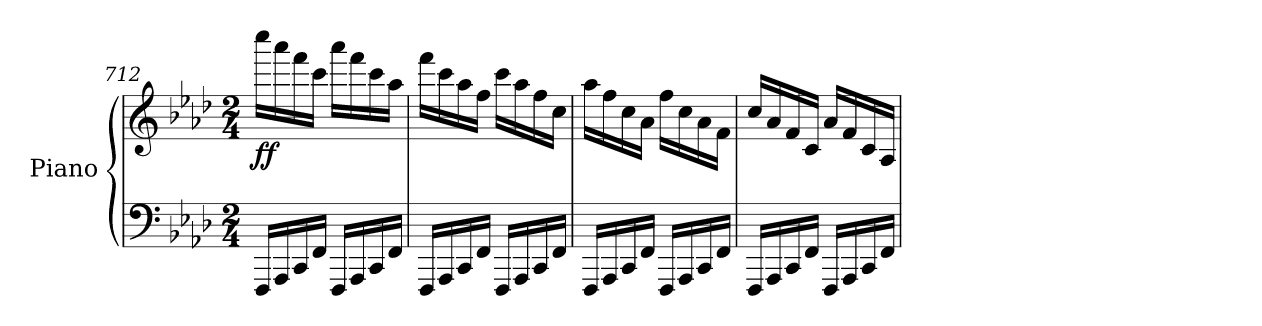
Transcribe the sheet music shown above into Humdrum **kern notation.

**kern	**kern	**dynam
*part1	*part1	*part1
*staff2	*staff1	*staff1/2
*I"Piano	*	*
*I'Pno.	*	*
*clefF4	*clefG2	*
*k[b-e-a-d-]	*k[b-e-a-d-]	*
*M2/4	*M2/4	*
=712	=712	=712
!	!	!LO:DY:b
16FFF/LL	16cccc\LL	ff
16AAA-/	16aaa-\	.
16CC/	16fff\	.
16FF/JJ	16ccc\JJ	.
16FFF/LL	16aaa-\LL	.
16AAA-/	16fff\	.
16CC/	16ccc\	.
16FF/JJ	16aa-\JJ	.
=713	=713	=713
16FFF/LL	16fff\LL	.
16AAA-/	16ccc\	.
16CC/	16aa-\	.
16FF/JJ	16ff\JJ	.
16FFF/LL	16ccc\LL	.
16AAA-/	16aa-\	.
16CC/	16ff\	.
16FF/JJ	16cc\JJ	.
!!LO:LB:g=z
=714	=714	=714
16FFF/LL	16aa-\LL	.
16AAA-/	16ff\	.
16CC/	16cc\	.
16FF/JJ	16a-\JJ	.
16FFF/LL	16ff\LL	.
16AAA-/	16cc\	.
16CC/	16a-\	.
16FF/JJ	16f\JJ	.
=715	=715	=715
16FFF/LL	16cc/LL	.
16AAA-/	16a-/	.
16CC/	16f/	.
16FF/JJ	16c/JJ	.
16FFF/LL	16a-/LL	.
16AAA-/	16f/	.
16CC/	16c/	.
16FF/JJ	16A-/JJ	.
=	=	=
*-	*-	*-
